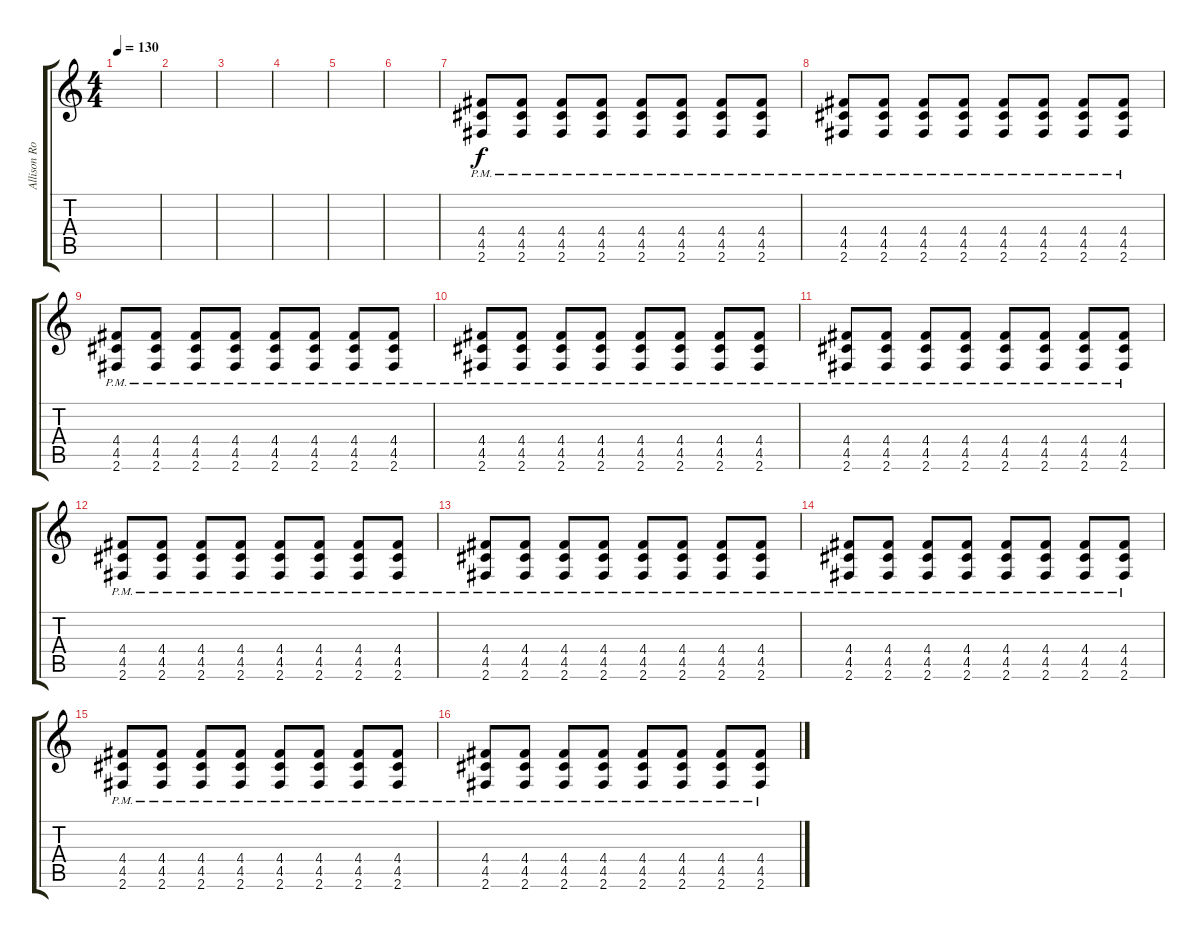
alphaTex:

\track ("Allison Robertson (lead)" "Allison Ro") {instrument distortionguitar}
\staff {score tabs}
\tuning (E4 B3 G3 D3 A2 E2) {hide}
\ts (4 4)
\tempo 130
\clef g2
\ks c
|
|
|
|
|
|
(4.4{pm} 4.5{pm} 2.6{pm}).8 (4.4{pm} 4.5{pm} 2.6{pm}).8 (4.4{pm} 4.5{pm} 2.6{pm}).8 (4.4{pm} 4.5{pm} 2.6{pm}).8 (4.4{pm} 4.5{pm} 2.6{pm}).8 (4.4{pm} 4.5{pm} 2.6{pm}).8 (4.4{pm} 4.5{pm} 2.6{pm}).8 (4.4{pm} 4.5{pm} 2.6{pm}).8 |
(4.4{pm} 4.5{pm} 2.6{pm}).8 (4.4{pm} 4.5{pm} 2.6{pm}).8 (4.4{pm} 4.5{pm} 2.6{pm}).8 (4.4{pm} 4.5{pm} 2.6{pm}).8 (4.4{pm} 4.5{pm} 2.6{pm}).8 (4.4{pm} 4.5{pm} 2.6{pm}).8 (4.4{pm} 4.5{pm} 2.6{pm}).8 (4.4{pm} 4.5{pm} 2.6{pm}).8 |
(4.4{pm} 4.5{pm} 2.6{pm}).8 (4.4{pm} 4.5{pm} 2.6{pm}).8 (4.4{pm} 4.5{pm} 2.6{pm}).8 (4.4{pm} 4.5{pm} 2.6{pm}).8 (4.4{pm} 4.5{pm} 2.6{pm}).8 (4.4{pm} 4.5{pm} 2.6{pm}).8 (4.4{pm} 4.5{pm} 2.6{pm}).8 (4.4{pm} 4.5{pm} 2.6{pm}).8 |
(4.4{pm} 4.5{pm} 2.6{pm}).8 (4.4{pm} 4.5{pm} 2.6{pm}).8 (4.4{pm} 4.5{pm} 2.6{pm}).8 (4.4{pm} 4.5{pm} 2.6{pm}).8 (4.4{pm} 4.5{pm} 2.6{pm}).8 (4.4{pm} 4.5{pm} 2.6{pm}).8 (4.4{pm} 4.5{pm} 2.6{pm}).8 (4.4{pm} 4.5{pm} 2.6{pm}).8 |
(4.4{pm} 4.5{pm} 2.6{pm}).8 (4.4{pm} 4.5{pm} 2.6{pm}).8 (4.4{pm} 4.5{pm} 2.6{pm}).8 (4.4{pm} 4.5{pm} 2.6{pm}).8 (4.4{pm} 4.5{pm} 2.6{pm}).8 (4.4{pm} 4.5{pm} 2.6{pm}).8 (4.4{pm} 4.5{pm} 2.6{pm}).8 (4.4{pm} 4.5{pm} 2.6{pm}).8 |
(4.4{pm} 4.5{pm} 2.6{pm}).8 (4.4{pm} 4.5{pm} 2.6{pm}).8 (4.4{pm} 4.5{pm} 2.6{pm}).8 (4.4{pm} 4.5{pm} 2.6{pm}).8 (4.4{pm} 4.5{pm} 2.6{pm}).8 (4.4{pm} 4.5{pm} 2.6{pm}).8 (4.4{pm} 4.5{pm} 2.6{pm}).8 (4.4{pm} 4.5{pm} 2.6{pm}).8 |
(4.4{pm} 4.5{pm} 2.6{pm}).8 (4.4{pm} 4.5{pm} 2.6{pm}).8 (4.4{pm} 4.5{pm} 2.6{pm}).8 (4.4{pm} 4.5{pm} 2.6{pm}).8 (4.4{pm} 4.5{pm} 2.6{pm}).8 (4.4{pm} 4.5{pm} 2.6{pm}).8 (4.4{pm} 4.5{pm} 2.6{pm}).8 (4.4{pm} 4.5{pm} 2.6{pm}).8 |
(4.4{pm} 4.5{pm} 2.6{pm}).8 (4.4{pm} 4.5{pm} 2.6{pm}).8 (4.4{pm} 4.5{pm} 2.6{pm}).8 (4.4{pm} 4.5{pm} 2.6{pm}).8 (4.4{pm} 4.5{pm} 2.6{pm}).8 (4.4{pm} 4.5{pm} 2.6{pm}).8 (4.4{pm} 4.5{pm} 2.6{pm}).8 (4.4{pm} 4.5{pm} 2.6{pm}).8 |
(4.4{pm} 4.5{pm} 2.6{pm}).8 (4.4{pm} 4.5{pm} 2.6{pm}).8 (4.4{pm} 4.5{pm} 2.6{pm}).8 (4.4{pm} 4.5{pm} 2.6{pm}).8 (4.4{pm} 4.5{pm} 2.6{pm}).8 (4.4{pm} 4.5{pm} 2.6{pm}).8 (4.4{pm} 4.5{pm} 2.6{pm}).8 (4.4{pm} 4.5{pm} 2.6{pm}).8 |
(4.4{pm} 4.5{pm} 2.6{pm}).8 (4.4{pm} 4.5{pm} 2.6{pm}).8 (4.4{pm} 4.5{pm} 2.6{pm}).8 (4.4{pm} 4.5{pm} 2.6{pm}).8 (4.4{pm} 4.5{pm} 2.6{pm}).8 (4.4{pm} 4.5{pm} 2.6{pm}).8 (4.4{pm} 4.5{pm} 2.6{pm}).8 (4.4{pm} 4.5{pm} 2.6{pm}).8
